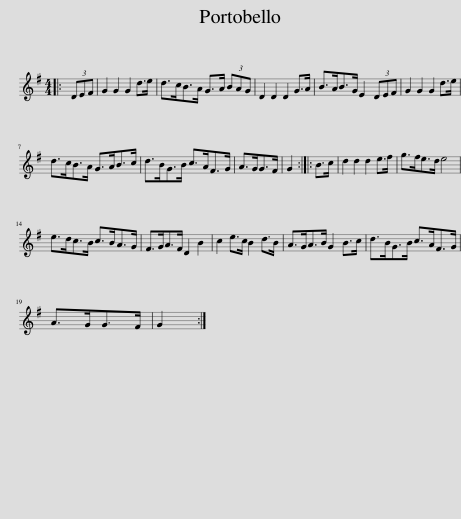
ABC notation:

X:1
L:1/8
M:4/4
I:linebreak $
K:G
V:1 treble
V:1
|: (3DEF | G2 G2 G2 d>e | d>cB>A G>A (3BAG | D2 D2 D2 G>A | B>AB>G E2 (3DEF | %5
 G2 G2 G2 d>e |$ d>cB>A G>AB>c | d>BG>B c>AF>G | A>GG>F | G2 :: %10
 B>c | d2 d2 d2 e>f | g>fe>d e4 |$ e>dc>B c>BA>G | F>GA>F D2 B2 | %15
 c2 e>c B2 d>B | A>GA>B G2 B>c | d>BG>B c>AF>G |$ A>GG>F | G2 :| %20
